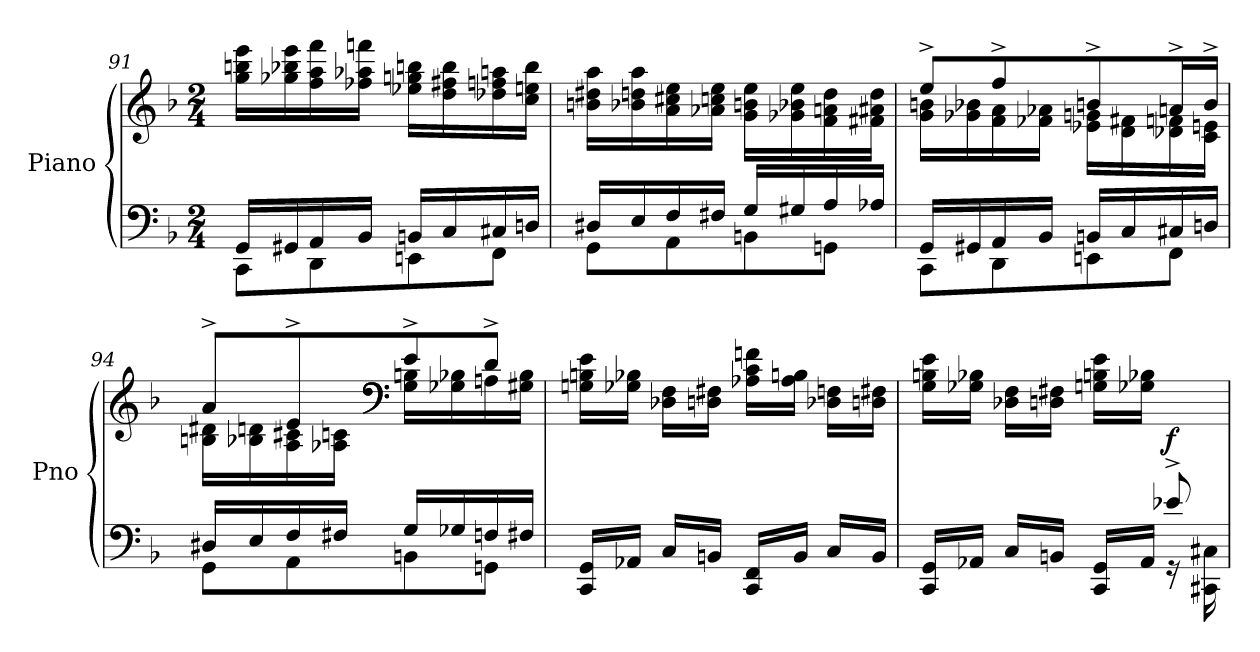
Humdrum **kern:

**kern	**kern	**dynam
*part1	*part1	*part1
*staff2	*staff1	*staff1/2
*I"Piano	*	*
*I'Pno	*	*
*clefF4	*clefG2	*
*k[b-]	*k[b-]	*
*M2/4	*M2/4	*
=91	=91	=91
*^	*	*
16GG/LL	8CC\L	16gg\ 16bbn\ 16eee\LL	.
16GG#X/	.	16gg-X\ 16bb-X\ 16eee\	.
16AA/	8DD\	16ff\ 16aa\ 16fff\	.
16BB-/JJ	.	16ff-X\ 16aa-X\ 16fffn\JJ	.
16BBn/LL	8EEn\	16ee-X\ 16ggn\ 16bbn\LL	.
16C/	.	16dd\ 16ff#X\ 16bb\	.
16C#X/	8FF\J	16dd-X\ 16ffn\ 16aan\	.
16Dn/JJ	.	16cc\ 16een\ 16bb\JJ	.
!!LO:LB:g=z
=92	=92	=92	=92
16D#X/LL	8GG\L	16bn\ 16dd#X\ 16aa\LL	.
16E/	.	16b-X\ 16ddn\ 16aa\	.
16F/	8AA\	16a\ 16cc#X\ 16ee\	.
16F#X/JJ	.	16a-X\ 16ccn\ 16ee\JJ	.
16G/LL	8BBn\	16g\ 16bn\ 16ee\LL	.
16G#X/	.	16g-X\ 16b-X\ 16ee\	.
16A/	8GGn\J	16f\ 16an\ 16dd\	.
16A-X/JJ	.	16f#X\ 16a#X\ 16dd\JJ	.
=93	=93	=93	=93
*	*	*^	*
16GG/LL	8CC\L	8ee^/L	16g\ 16bn\LL	.
16GG#X/	.	.	16g-X\ 16b-X\	.
16AA/	8DD\	8ff^/	16f\ 16a\	.
16BB-/JJ	.	.	16f-X\ 16a-X\JJ	.
16BBn/LL	8EEn\	8bn^/	16e-X\ 16gn\LL	.
16C/	.	.	16d\ 16f#X\	.
16C#X/	8FF\J	16an^/L	16d-X\ 16fn\	.
16Dn/JJ	.	16b^/JJ	16c\ 16en\JJ	.
!!LO:LB:g=z	!!
=94	=94	=94	=94	=94
16D#X/LL	8GG\L	8a^/L	16Bn\ 16d#X\LL	.
16E/	.	.	16B-X\ 16dn\	.
16F/	8AA\	8e^/	16A\ 16c#X\	.
16F#X/JJ	.	.	16A-X\ 16cn\JJ	.
*	*	*clefF4	*	*
16G/LL	8BBn\	8e^/	16G\ 16Bn\LL	.
16G-X/	.	.	16G-X\ 16B-X\	.
16Fn/	8GGn\J	8d^/J	16An\	.
16F#X/JJ	.	.	16G#X\ 16B-\JJ	.
*v	*v	*	*	*
*	*v	*v	*
=95	=95	=95
16CC/ 16GG/LL	16Gn\ 16Bn\ 16e\LL	.
16AA-X/JJ	16G-X\ 16B-X\JJ	.
16C/LL	16D-X\ 16F\LL	.
16BBn/JJ	16Dn\ 16F#X\JJ	.
16CC/ 16FF/LL	16A-X\ 16c\ 16fn\LL	.
16BB/JJ	16A-\ 16Bn\JJ	.
16C/LL	16D-X\ 16Fn\LL	.
16BB/JJ	16Dn\ 16F#X\JJ	.
!!LO:LB:g=z
=96	=96	=96
*^	*	*
4.ryy	16CC/ 16GG/LL	16G\ 16Bn\ 16e\LL	.
.	16AA-X/JJ	16G-X\ 16B-X\JJ	.
.	16C/LL	16D-X\ 16F\LL	.
.	16BBn/JJ	16Dn\ 16F#X\JJ	.
.	16CC/ 16GG/LL	16Gn\ 16Bn\ 16e\LL	.
.	16AA-/JJ	16G-X\ 16B-X\JJ	.
!	!	!	!LO:DY:b
8e-X^/	16r	8ryy	f
.	16CC#X\ 16C#X\	.	.
*v	*v	*	*
=	=	=
*-	*-	*-
